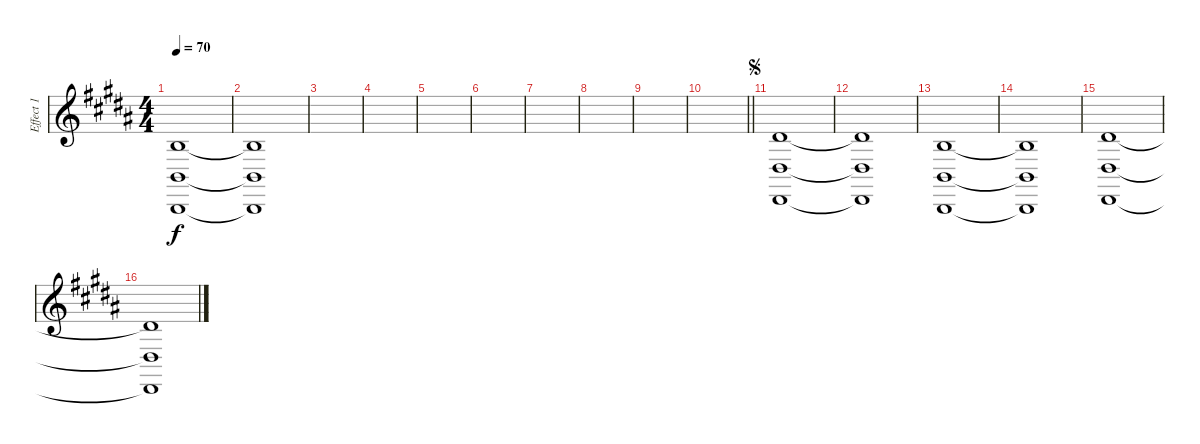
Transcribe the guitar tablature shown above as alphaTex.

\track ("Effect 1" "Effect 1") {instrument rockorgan}
\staff {score}
\tuning (Eb4 B3 Gb3 B2 Gb2 B1) {hide}
\ts (4 4)
\tempo 70
\clef g2
\ks b
(0.2 0.4 0.6).1{dy f} |
(0.2{t} 0.4{t} 0.6{t}).1 |
|
|
|
|
|
|
|
\barLineRight lightlight
|
\jump segno
(4.2 4.4 4.6).1{volume 7 instrument rockorgan} |
(4.2{t} 4.4{t} 4.6{t}).1 |
(0.2 0.4 0.6).1 |
(0.2{t} 0.4{t} 0.6{t}).1 |
(4.2 4.4 4.6).1{volume 7 instrument rockorgan} |
(4.2{t} 4.4{t} 4.6{t}).1
